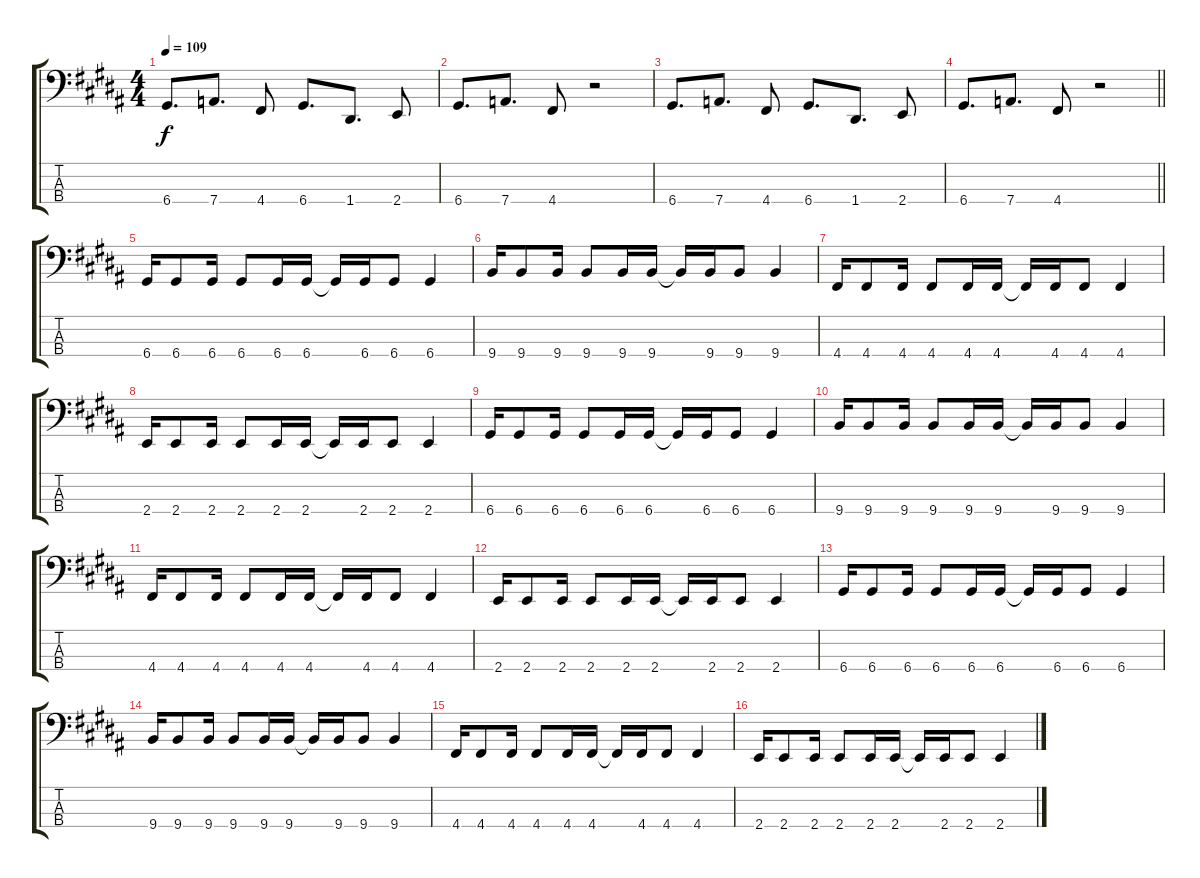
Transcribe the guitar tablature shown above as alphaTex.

\track "" {instrument electricbassfinger}
\staff {score tabs}
\tuning (G2 D2 A1 D1) {hide}
\ts (4 4)
\tempo 109
\clef f4
\ks g#minor
6.4.8{d dy f} 7.4.8{d} 4.4.8 6.4.8{d} 1.4.8{d} 2.4.8 |
6.4.8{d} 7.4.8{d} 4.4.8 r.2 |
6.4.8{d} 7.4.8{d} 4.4.8 6.4.8{d} 1.4.8{d} 2.4.8 |
\barLineRight lightlight
6.4.8{d} 7.4.8{d} 4.4.8 r.2 |
6.4.16 6.4.8 6.4.16 6.4.8 6.4.16 6.4.16 6.4{t}.16 6.4.16 6.4.8 6.4.4 |
9.4.16 9.4.8 9.4.16 9.4.8 9.4.16 9.4.16 9.4{t}.16 9.4.16 9.4.8 9.4.4 |
4.4.16 4.4.8 4.4.16 4.4.8 4.4.16 4.4.16 4.4{t}.16 4.4.16 4.4.8 4.4.4 |
2.4.16 2.4.8 2.4.16 2.4.8 2.4.16 2.4.16 2.4{t}.16 2.4.16 2.4.8 2.4.4 |
6.4.16 6.4.8 6.4.16 6.4.8 6.4.16 6.4.16 6.4{t}.16 6.4.16 6.4.8 6.4.4 |
9.4.16 9.4.8 9.4.16 9.4.8 9.4.16 9.4.16 9.4{t}.16 9.4.16 9.4.8 9.4.4 |
4.4.16 4.4.8 4.4.16 4.4.8 4.4.16 4.4.16 4.4{t}.16 4.4.16 4.4.8 4.4.4 |
2.4.16 2.4.8 2.4.16 2.4.8 2.4.16 2.4.16 2.4{t}.16 2.4.16 2.4.8 2.4.4 |
6.4.16 6.4.8 6.4.16 6.4.8 6.4.16 6.4.16 6.4{t}.16 6.4.16 6.4.8 6.4.4 |
9.4.16 9.4.8 9.4.16 9.4.8 9.4.16 9.4.16 9.4{t}.16 9.4.16 9.4.8 9.4.4 |
4.4.16 4.4.8 4.4.16 4.4.8 4.4.16 4.4.16 4.4{t}.16 4.4.16 4.4.8 4.4.4 |
2.4.16 2.4.8 2.4.16 2.4.8 2.4.16 2.4.16 2.4{t}.16 2.4.16 2.4.8 2.4.4
